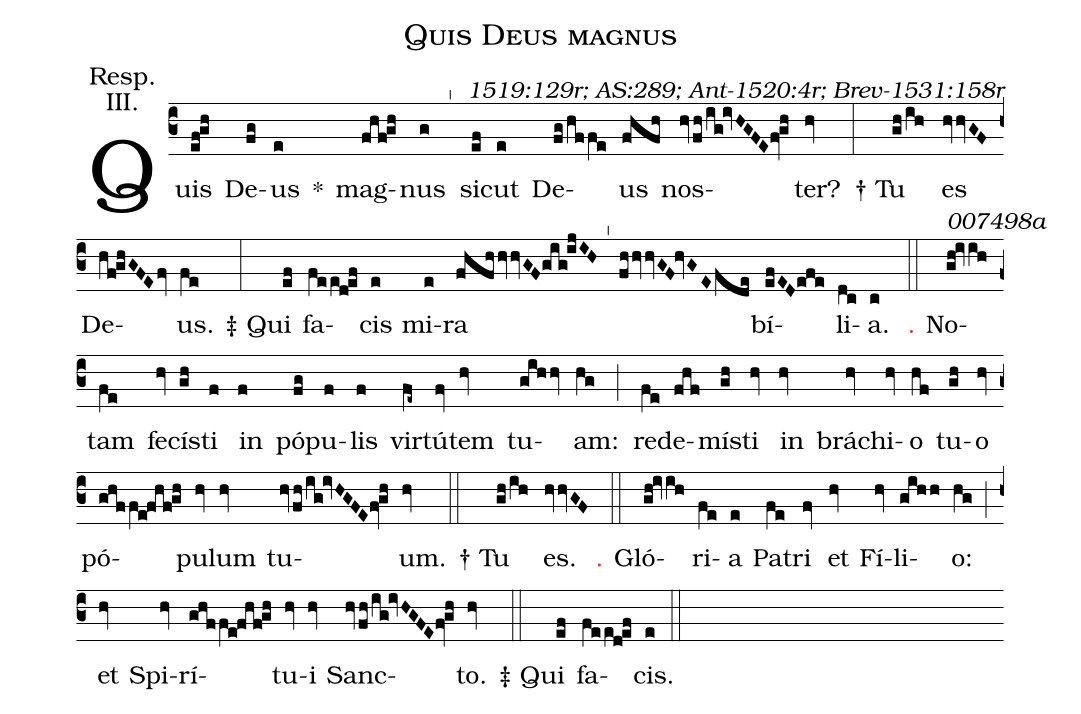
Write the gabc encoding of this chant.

name: Quis Deus magnus;
commentary: 1519:129r; AS:289; Ant-1520:4r; Brev-1531:158r;
annotation: Resp.;
annotation: III.;
%%
(c3) Quis(ef!gh) De(fg)us(e) *() mag(fhf!gh)nus(g) (^) si(ef)cut(e) De(fg/hffe)us(fhfh) nos(hvfh/ig!ivHGFE/0fv!gh)ter?(hv) (:)

†~Tu(gh/ih) es(hvhvGF) De(hf!ghGFEfv)us.(fe) (:)

‡~Qui(ef) fa(feed!ef)cis(e) mi(e)ra(fhfhhvhvGF/0gig!ijIH^fhhvhvGF!hvGEfde) bí(efED/0efe)li(dc)a.(c) (::)

<alt>007498a</alt><c>℣.</c> No(gh!ivih)tam(fe) fe(hv)cís(gh)ti(f) in(f) pó(fg)pu(f)lis(f) vir(fe~)tú(fv)tem(hv) tu(gihhv)am:(hg) (;)
re(fe)de(fhf)mís(gh)ti(hv) in(hv) brá(hv)chi(hv)o(hf) tu(gh)o(hv) pó(ghffe!fhf!gh)pu(hv)lum(hv) tu(hvfh/ig!ivHGFE/0fv!gh)um.(hv) (::)

†~Tu(gh/ih) es.(hvhvGF) (::)

<c>℣.</c> Gló(gh!ivih)ri(fe)a(e) Pa(fe)tri(fv) et(hv) Fí(hv)li(gihh)o:(hg) (;)
et(hv) Spi(hv)rí(ghffe!fhf!gh)tu(hv)i(hv) Sanc(hvfh/ig!ivHGFE/0fv!gh)to.(hv) (::)

‡~Qui(ef) fa(feed!ef)cis.(e) (::)
